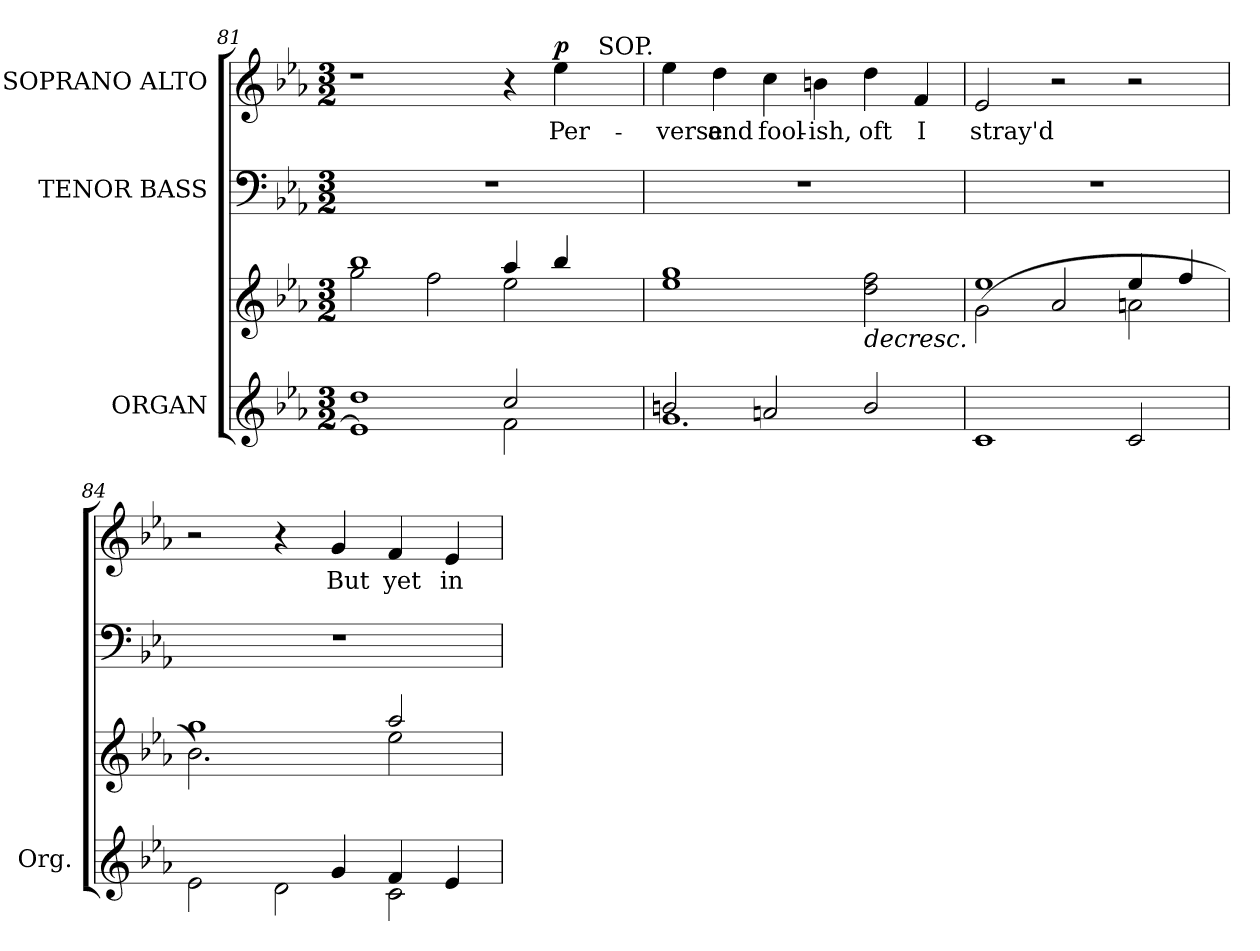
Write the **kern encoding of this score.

**kern	**kern	**dynam	**kern	**kern	**text	**dynam
*part3	*part3	*part3	*part2	*part1	*part1	*part1
*staff4	*staff3	*staff3/4	*staff2	*staff1	*staff1	*staff1
*I"ORGAN	*	*	*I"TENOR BASS	*I"SOPRANO ALTO	*	*
*I'Org.	*	*	*	*	*	*
*clefG2	*clefG2	*	*clefF4	*clefG2	*	*
*k[b-e-a-]	*k[b-e-a-]	*	*k[b-e-a-]	*k[b-e-a-]	*	*
*E-:	*E-:	*	*E-:	*E-:	*	*
*M3/2	*M3/2	*	*M3/2	*M3/2	*	*
=81	=81	=81	=81	=81	=81	=81
*^	*^	*	*	*	*	*
!	!	!	!	!	!LO:N:vis=1	!	!	!
*	*	*	*	*	*	*^	*	*
1ddi	1e-i]	1bb-i	2ggi\	.	1.r	1r	1ryy	.	.
.	.	.	2ffi\	.	.	.	.	.	.
2cci/	2fi\	4aa-i/	2ee-i\	.	.	4r	4ryy	.	.
!	!	!	!	!	!	!	!	!LO:LY:b:color=#000000	!
.	.	4bb-i/	.	.	.	4ee-i\	16ryy	Per-	p
.	.	.	.	.	.	.	32ryy	.	.
.	.	.	.	.	.	.	128.ryy	.	.
!	!	!	!	!	!	!	!LO:TX:a:t=SOP.	!	!
.	.	.	.	.	.	.	8ryy	.	.
.	.	.	.	.	.	.	64ryy	.	.
.	.	.	.	.	.	.	256ryy	.	.
=82	=82	=82	=82	=82	=82	=82	=82	=82	=82
!	!	!	!	!	!LO:N:vis=1	!	!	!	!
*	*	*v	*v	*	*	*v	*v	*	*
*	*	*^	*	*	*^	*	*
!	!	!	!	!	!	!	!	!LO:LY:b:color=#000000	!
*	*	*v	*v	*	*	*v	*v	*	*
2bni/	1.gi	1ee-i 1ggi	.	1.r	4ee-i\	-verse	.
!	!	!	!	!	!	!LO:LY:b:color=#000000	!
.	.	.	.	.	4ddi\	and	.
!	!	!	!	!	!	!LO:LY:b:color=#000000	!
2ani/	.	.	]	.	4cci\	fool-	.
!	!	!	!	!	!	!LO:LY:b:color=#000000	!
.	.	.	.	.	4bni\	-ish,	.
!	!	!	!LO:HP:b	!	!	!	!
!	!	!	!	!	!	!LO:LY:b:color=#000000	!
2bi/	.	2ddi\ 2ffi	>	.	4ddi\	oft	.
!	!	!	!	!	!	!LO:LY:b:color=#000000	!
.	.	.	.	.	4fi/	I	.
*v	*v	*	*	*	*	*	*
=83	=83	=83	=83	=83	=83	=83
*	*^	*	*	*	*	*
!	!	!	!	!LO:N:vis=1	!	!	!
!	!	!	!	!	!	!LO:LY:b:color=#000000	!
1ci	1ee-i	(2gi\	.	1.r	2e-i/	stray'd	.
.	.	2a-i/	.	.	2r	.	.
2ci/	4ee-i/	2ani\	.	.	2r	.	.
.	4ffi/	.	.	.	.	.	.
=84	=84	=84	=84	=84	=84	=84	=84
*^	*	*	*	*	*	*	*
*	*^	*	*	*	*	*	*	*
!	!	!	!	!	!	!LO:N:vis=1	!	!	!
2.ryy	2e-i\	1ryy	1ggi	2.b-i\)	.	1.r	2r	.	.
.	2di\	.	.	.	.	.	4r	.	.
!	!	!	!	!	!	!	!	!LO:LY:b:color=#000000	!
4gi/	.	.	.	4ryy	.	.	4gi/	But	.
!	!	!	!	!	!	!	!	!LO:LY:b:color=#000000	!
2ryy	4fi/	2ci\	2aa-i/	2ee-i\	.	.	4fi/	yet	.
!	!	!	!	!	!	!	!	!LO:LY:b:color=#000000	!
.	4e-i/	.	.	.	.	.	4e-i/	in	.
*v	*v	*v	*	*	*	*	*	*	*
*	*v	*v	*	*	*	*	*
=	=	=	=	=	=	=
*-	*-	*-	*-	*-	*-	*-
